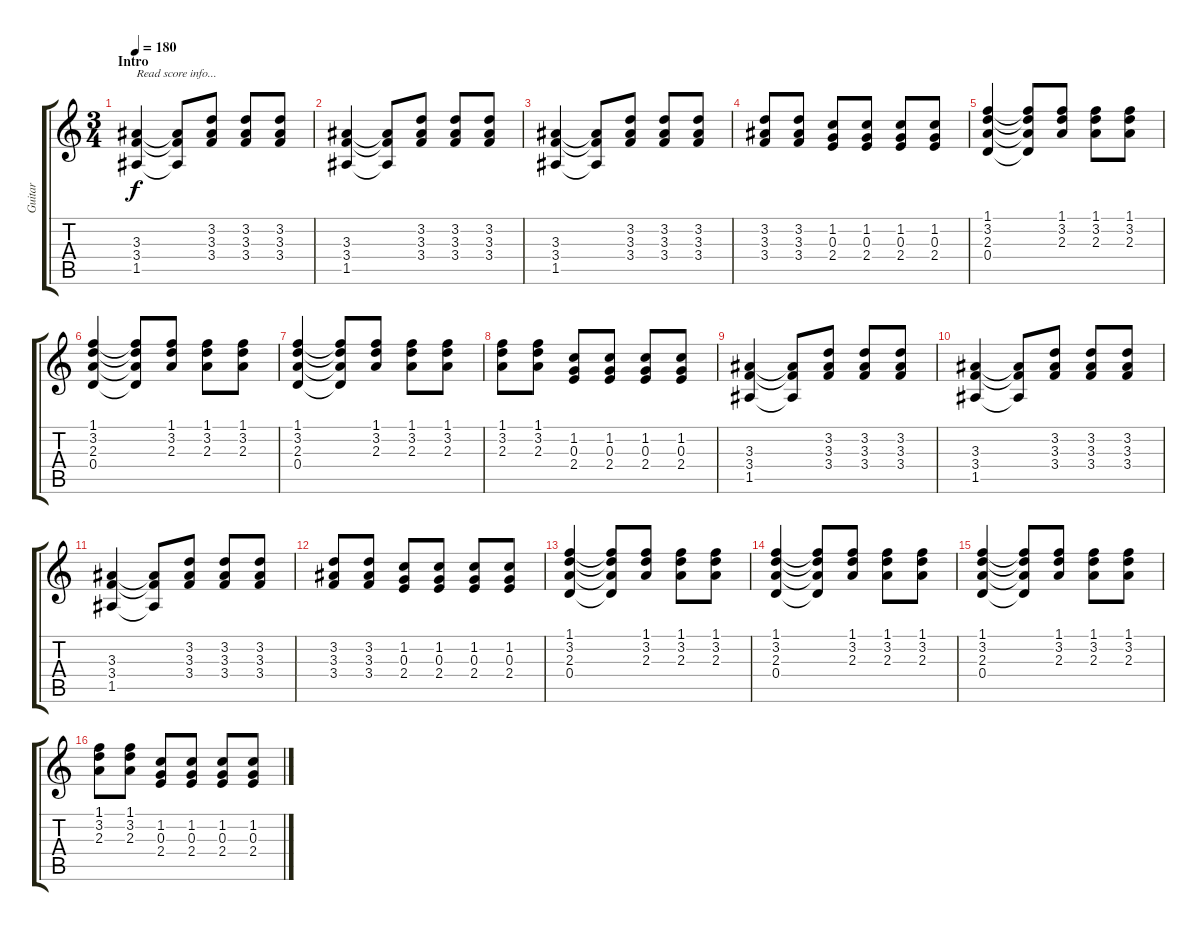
\track ("Guitar" "Guitar") {instrument acousticguitarnylon}
\staff {score tabs}
\tuning (E4 B3 G3 D3 A2 E2) {hide}
\ts (3 4)
\section ("" "Intro")
\tempo 180
\clef g2
\ks c
(3.3 3.4 1.5).4{txt "Read score info..." dy f instrument acousticguitarnylon} (3.3{t} 3.4{t} 1.5{t}).8 (3.2 3.3 3.4).8 (3.2 3.3 3.4).8 (3.2 3.3 3.4).8 |
(3.3 3.4 1.5).4 (3.3{t} 3.4{t} 1.5{t}).8 (3.2 3.3 3.4).8 (3.2 3.3 3.4).8 (3.2 3.3 3.4).8 |
(3.3 3.4 1.5).4 (3.3{t} 3.4{t} 1.5{t}).8 (3.2 3.3 3.4).8 (3.2 3.3 3.4).8 (3.2 3.3 3.4).8 |
(3.2 3.3 3.4).8 (3.2 3.3 3.4).8 (1.2 0.3 2.4).8 (1.2 0.3 2.4).8 (1.2 0.3 2.4).8 (1.2 0.3 2.4).8 |
(1.1 3.2 2.3 0.4).4 (1.1{t} 3.2{t} 2.3{t} 0.4{t}).8 (1.1 3.2 2.3).8 (1.1 3.2 2.3).8 (1.1 3.2 2.3).8 |
(1.1 3.2 2.3 0.4).4 (1.1{t} 3.2{t} 2.3{t} 0.4{t}).8 (1.1 3.2 2.3).8 (1.1 3.2 2.3).8 (1.1 3.2 2.3).8 |
(1.1 3.2 2.3 0.4).4 (1.1{t} 3.2{t} 2.3{t} 0.4{t}).8 (1.1 3.2 2.3).8 (1.1 3.2 2.3).8 (1.1 3.2 2.3).8 |
(1.1 3.2 2.3).8 (1.1 3.2 2.3).8 (1.2 0.3 2.4).8 (1.2 0.3 2.4).8 (1.2 0.3 2.4).8 (1.2 0.3 2.4).8 |
(3.3 3.4 1.5).4 (3.3{t} 3.4{t} 1.5{t}).8 (3.2 3.3 3.4).8 (3.2 3.3 3.4).8 (3.2 3.3 3.4).8 |
(3.3 3.4 1.5).4 (3.3{t} 3.4{t} 1.5{t}).8 (3.2 3.3 3.4).8 (3.2 3.3 3.4).8 (3.2 3.3 3.4).8 |
(3.3 3.4 1.5).4 (3.3{t} 3.4{t} 1.5{t}).8 (3.2 3.3 3.4).8 (3.2 3.3 3.4).8 (3.2 3.3 3.4).8 |
(3.2 3.3 3.4).8 (3.2 3.3 3.4).8 (1.2 0.3 2.4).8 (1.2 0.3 2.4).8 (1.2 0.3 2.4).8 (1.2 0.3 2.4).8 |
(1.1 3.2 2.3 0.4).4 (1.1{t} 3.2{t} 2.3{t} 0.4{t}).8 (1.1 3.2 2.3).8 (1.1 3.2 2.3).8 (1.1 3.2 2.3).8 |
(1.1 3.2 2.3 0.4).4 (1.1{t} 3.2{t} 2.3{t} 0.4{t}).8 (1.1 3.2 2.3).8 (1.1 3.2 2.3).8 (1.1 3.2 2.3).8 |
(1.1 3.2 2.3 0.4).4 (1.1{t} 3.2{t} 2.3{t} 0.4{t}).8 (1.1 3.2 2.3).8 (1.1 3.2 2.3).8 (1.1 3.2 2.3).8 |
(1.1 3.2 2.3).8 (1.1 3.2 2.3).8 (1.2 0.3 2.4).8 (1.2 0.3 2.4).8 (1.2 0.3 2.4).8 (1.2 0.3 2.4).8
